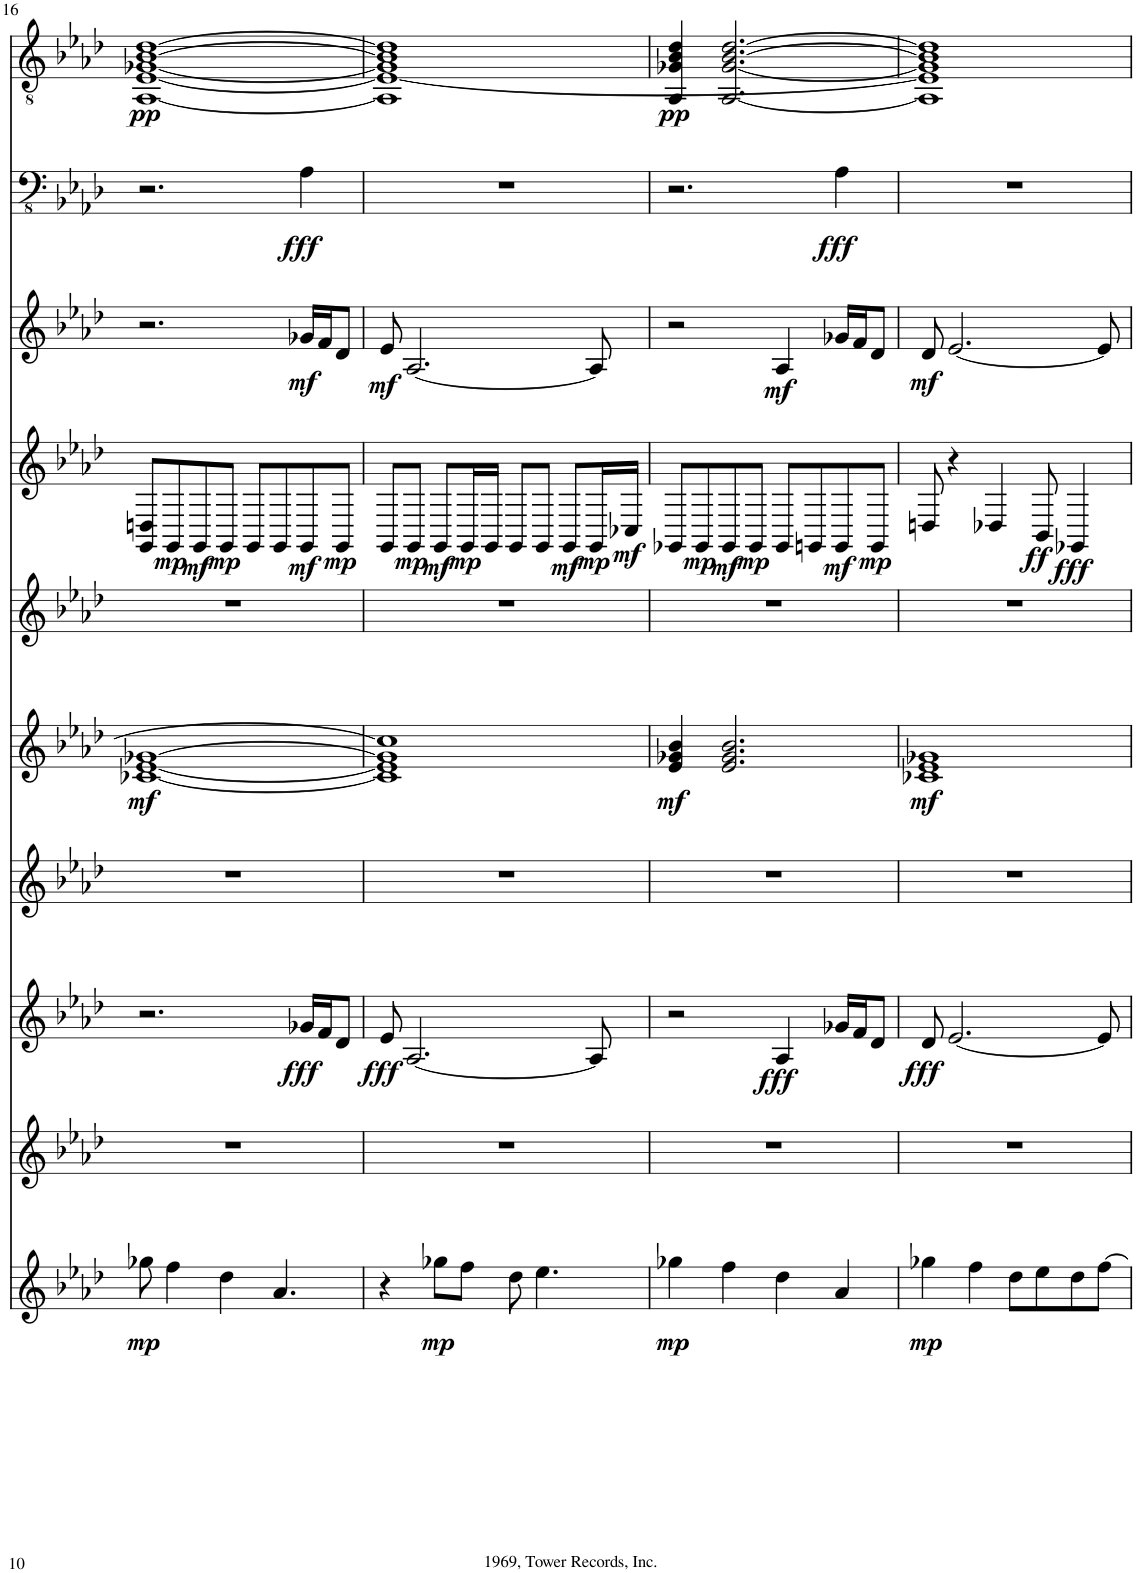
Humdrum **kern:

**kern	**dynam	**kern	**kern	**dynam	**kern	**kern	**dynam	**kern	**kern	**dynam	**kern	**dynam	**kern	**dynam	**kern	**dynam
*part10	*part10	*part9	*part8	*part8	*part7	*part6	*part6	*part5	*part4	*part4	*part3	*part3	*part2	*part2	*part1	*part1
*staff10	*staff10	*staff9	*staff8	*staff8	*staff7	*staff6	*staff6	*staff5	*staff4	*staff4	*staff3	*staff3	*staff2	*staff2	*staff1	*staff1
*I"Vocals	*	*I"Trombone	*I"Trumpet	*	*I"Sax	*I"Organ	*	*I"Piano interlude	*I"Piano	*	*I"Brass	*	*I"Bass	*	*I"Jazz Guitar	*
*	*	*I'Trb	*I'Tpt	*	*	*	*	*I'Pno	*I'Pno	*	*I'Brs	*	*	*	*	*
!!LO:PB:g=z
*clefG2	*	*clefG2	*clefG2	*	*clefG2	*clefG2	*	*clefG2	*clefG2	*	*clefG2	*	*clefFv4	*	*clefGv2	*
*	*	*	*Trd1c2	*	*Trd5c9	*	*	*	*	*	*	*	*	*	*	*
*k[b-e-a-d-]	*	*k[b-e-a-d-]	*k[b-e-a-d-]	*	*k[b-e-a-d-]	*k[b-e-a-d-]	*	*k[b-e-a-d-]	*k[b-e-a-d-]	*	*k[b-e-a-d-]	*	*k[b-e-a-d-]	*	*k[b-e-a-d-]	*
*M4/4	*	*M4/4	*M4/4	*	*M4/4	*M4/4	*	*M4/4	*M4/4	*	*M4/4	*	*M4/4	*	*M4/4	*
=16	=16	=16	=16	=16	=16	=16	=16	=16	=16	=16	=16	=16	=16	=16	=16	=16
!	!LO:DY:b	!	!	!	!	!	!LO:DY:b	!	!	!	!	!	!	!	!	!LO:DY:b
8gg-X\	mp	1r	2.r	.	1r	[1c-X [1e- [1g-X	mf	1r	8GG/ 8Dn/L	.	2.r	.	2.r	.	[1AA- [1E- [1G-X [1B- [1d-	pp
!	!	!	!	!	!	!	!	!	!	!LO:DY:b	!	!	!	!	!	!
4ff\	.	.	.	.	.	.	.	.	8GG/	mp	.	.	.	.	.	.
!	!	!	!	!	!	!	!	!	!	!LO:DY:b	!	!	!	!	!	!
.	.	.	.	.	.	.	.	.	8GG/	mf	.	.	.	.	.	.
!	!	!	!	!	!	!	!	!	!	!LO:DY:b	!	!	!	!	!	!
4dd-\	.	.	.	.	.	.	.	.	8GG/J	mp	.	.	.	.	.	.
.	.	.	.	.	.	.	.	.	8GG/L	.	.	.	.	.	.	.
4.a-/	.	.	.	.	.	.	.	.	8GG/	.	.	.	.	.	.	.
!	!	!	!	!LO:DY:b	!	!	!	!	!	!LO:DY:b	!	!LO:DY:b	!	!LO:DY:b	!	!
.	.	.	16g-X/LL	fff	.	.	.	.	8GG/	mf	16g-X/LL	mf	4AA-\	fff	.	.
.	.	.	16f/J	.	.	.	.	.	.	.	16f/J	.	.	.	.	.
!	!	!	!	!	!	!	!	!	!	!LO:DY:b	!	!	!	!	!	!
.	.	.	8d-/J	.	.	.	.	.	8GG/J	mp	8d-/J	.	.	.	.	.
=17	=17	=17	=17	=17	=17	=17	=17	=17	=17	=17	=17	=17	=17	=17	=17	=17
!	!	!	!	!LO:DY:b	!	!	!	!	!	!	!	!LO:DY:b	!	!	!	!
4r	.	1r	8e-/	fff	1r	1c-] 1e-] 1g-] 1cc]	.	1r	8GG/L	.	8e-/	mf	1r	.	1AA-] 1E-_ 1G-] 1B-] 1d-]	.
!	!	!	!	!	!	!	!	!	!	!LO:DY:b	!	!	!	!	!	!
.	.	.	[2.A-/	.	.	.	.	.	8GG/J	mp	[2.A-/	.	.	.	.	.
!	!LO:DY:b	!	!	!	!	!	!	!	!	!LO:DY:b	!	!	!	!	!	!
8gg-X\L	mp	.	.	.	.	.	.	.	8GG/L	mf	.	.	.	.	.	.
!	!	!	!	!	!	!	!	!	!	!LO:DY:b	!	!	!	!	!	!
8ff\J	.	.	.	.	.	.	.	.	16GG/L	mp	.	.	.	.	.	.
.	.	.	.	.	.	.	.	.	16GG/JJ	.	.	.	.	.	.	.
8dd-\	.	.	.	.	.	.	.	.	8GG/L	.	.	.	.	.	.	.
4.ee-\	.	.	.	.	.	.	.	.	8GG/J	.	.	.	.	.	.	.
!	!	!	!	!	!	!	!	!	!	!LO:DY:b	!	!	!	!	!	!
.	.	.	.	.	.	.	.	.	8GG/L	mf	.	.	.	.	.	.
!	!	!	!	!	!	!	!	!	!	!LO:DY:b	!	!	!	!	!	!
.	.	.	8A-/]	.	.	.	.	.	16GG/L	mp	8A-/]	.	.	.	.	.
!	!	!	!	!	!	!	!	!	!	!LO:DY:b	!	!	!	!	!	!
.	.	.	.	.	.	.	.	.	16C-X/JJ	mf	.	.	.	.	.	.
=18	=18	=18	=18	=18	=18	=18	=18	=18	=18	=18	=18	=18	=18	=18	=18	=18
!	!LO:DY:b	!	!	!	!	!	!LO:DY:b	!	!	!	!	!	!	!	!	!LO:DY:b
4gg-X\	mp	1r	2r	.	1r	4e-/ 4g-X/ 4b-/	mf	1r	8GG-X/L	.	2r	.	2.r	.	4AA-/ 4G-X/ 4B-/ 4d-/	pp
!	!	!	!	!	!	!	!	!	!	!LO:DY:b	!	!	!	!	!	!
.	.	.	.	.	.	.	.	.	8GG-/	mp	.	.	.	.	.	.
!	!	!	!	!	!	!	!	!	!	!LO:DY:b	!	!	!	!	!	!
4ff\	.	.	.	.	.	2.e-/ 2.g-/ 2.b-/	.	.	8GG-/	mf	.	.	.	.	[2.AA-/ [2.G-/ [2.B-/ [2.d-/	.
!	!	!	!	!	!	!	!	!	!	!LO:DY:b	!	!	!	!	!	!
.	.	.	.	.	.	.	.	.	8GG-/J	mp	.	.	.	.	.	.
!	!	!	!	!LO:DY:b	!	!	!	!	!	!	!	!LO:DY:b	!	!	!	!
4dd-\	.	.	4A-/	fff	.	.	.	.	8GG-/L	.	4A-/	mf	.	.	.	.
.	.	.	.	.	.	.	.	.	8GGn/	.	.	.	.	.	.	.
!	!	!	!	!	!	!	!	!	!	!LO:DY:b	!	!	!	!LO:DY:b	!	!
4a-/	.	.	16g-X/LL	.	.	.	.	.	8GG/	mf	16g-X/LL	.	4AA-\	fff	.	.
.	.	.	16f/J	.	.	.	.	.	.	.	16f/J	.	.	.	.	.
!	!	!	!	!	!	!	!	!	!	!LO:DY:b	!	!	!	!	!	!
.	.	.	8d-/J	.	.	.	.	.	8GG/J	mp	8d-/J	.	.	.	.	.
=19	=19	=19	=19	=19	=19	=19	=19	=19	=19	=19	=19	=19	=19	=19	=19	=19
!	!LO:DY:b	!	!	!LO:DY:b	!	!	!LO:DY:b	!	!	!	!	!LO:DY:b	!	!	!	!
4gg-X\	mp	1r	8d-/	fff	1r	1c-X 1e- 1g-X	mf	1r	8Dn/	.	8d-/	mf	1r	.	1AA-] 1E-] 1G-] 1B-] 1d-]	.
.	.	.	[2.e-/	.	.	.	.	.	4r	.	[2.e-/	.	.	.	.	.
4ff\	.	.	.	.	.	.	.	.	.	.	.	.	.	.	.	.
.	.	.	.	.	.	.	.	.	4D-X/	.	.	.	.	.	.	.
8dd-\L	.	.	.	.	.	.	.	.	.	.	.	.	.	.	.	.
!	!	!	!	!	!	!	!	!	!	!LO:DY:b	!	!	!	!	!	!
8ee-\	.	.	.	.	.	.	.	.	8BB-/	ff	.	.	.	.	.	.
!	!	!	!	!	!	!	!	!	!	!LO:DY:b	!	!	!	!	!	!
8dd-\	.	.	.	.	.	.	.	.	4GG-X/	fff	.	.	.	.	.	.
[8ff\J	.	.	8e-/]	.	.	.	.	.	.	.	8e-/]	.	.	.	.	.
=	=	=	=	=	=	=	=	=	=	=	=	=	=	=	=	=
*-	*-	*-	*-	*-	*-	*-	*-	*-	*-	*-	*-	*-	*-	*-	*-	*-
